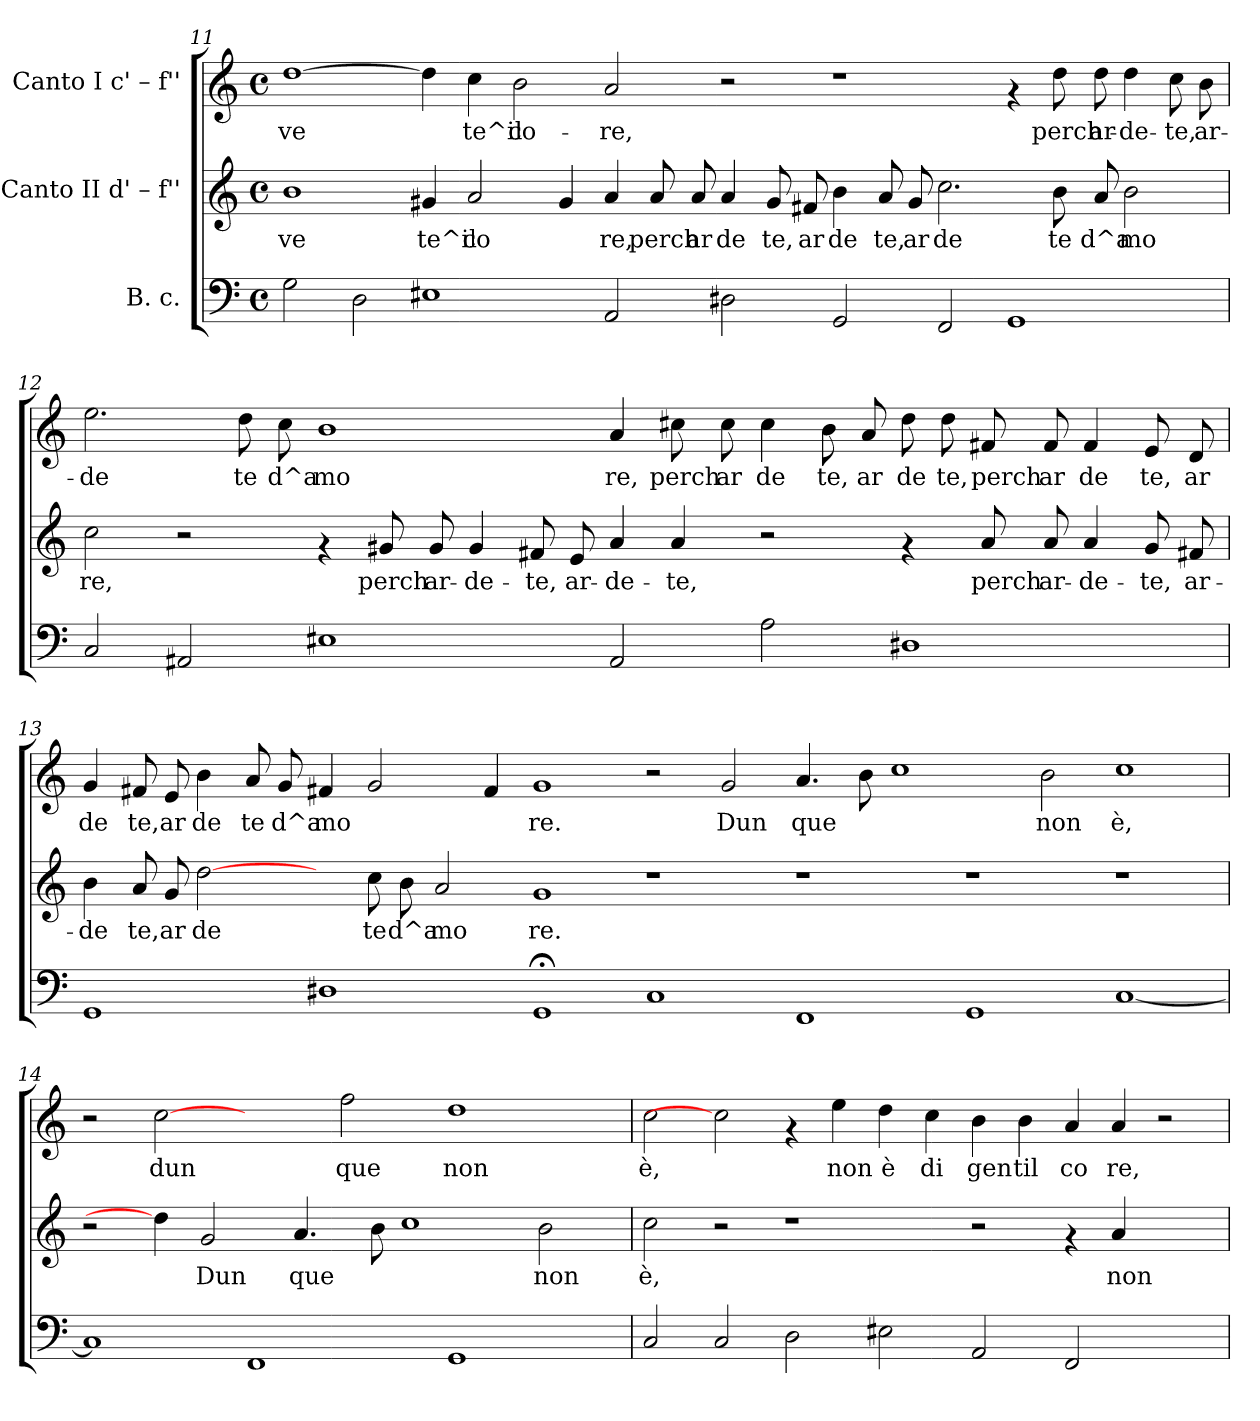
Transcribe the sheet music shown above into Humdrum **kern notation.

**kern	**kern	**text	**kern	**text
*part3	*part2	*part2	*part1	*part1
*staff3	*staff2	*staff2	*staff1	*staff1
*I"B. c.	*I"Canto II  d' – f''	*	*I"Canto I  c' – f''	*
!!LO:PB:g=z
*clefF4	*clefG2	*	*clefG2	*
*k[]	*k[]	*	*k[]	*
*C:	*C:	*	*C:	*
*M4/4	*M4/4	*	*M4/4	*
*met(c)	*met(c)	*	*met(c)	*
=11	=11	=11	=11	=11
!	!	!LO:LY:b:cj	!	!LO:LY:b:cj
2G\	1b	ve	[>1dd	-ve-
2D\	.	.	.	.
!	!	!LO:LY:b:cj	!	!LO:LY:b:cj
1E#	4g#X/	te^il	4dd\]	--
!	!	!LO:LY:b:cj	!	!LO:LY:b:cj
.	2a/	co	4cc\	-te^il
!	!	!	!	!LO:LY:b:cj
.	.	.	2b\	co-
!	!	!LO:LY:b:cj	!	!
.	4g#/	.	.	.
!	!	!LO:LY:b:cj	!	!LO:LY:b:cj
2AA/	4a/	re,	2a/	-re,
!	!	!LO:LY:b:cj	!	!
.	8a/	perch	.	.
!	!	!LO:LY:b:cj	!	!
.	8a/	ar	.	.
!	!	!LO:LY:b:cj	!	!
2D#\	4a/	de	2r	.
!	!	!LO:LY:b:cj	!	!
.	8g#/	te,	.	.
!	!	!LO:LY:b:cj	!	!
.	8f#X/	ar	.	.
!	!	!LO:LY:b:cj	!	!
2GG/	4b\	de	1r	.
!	!	!LO:LY:b:cj	!	!
.	8a/	te,	.	.
!	!	!LO:LY:b:cj	!	!
.	8g#/	ar	.	.
!	!	!LO:LY:b:cj	!	!
2FF/	2.cc\	de	.	.
1GG	.	.	4rf	.
!	!	!LO:LY:b:cj	!	!LO:LY:b:cj
.	8b\	te	8dd\	perch
!	!	!LO:LY:b:cj	!	!LO:LY:b:cj
.	8a/	d^a	8dd\	ar-
!	!	!LO:LY:b:cj	!	!LO:LY:b:cj
.	2b\	mo	4dd\	-de-
!	!	!	!	!LO:LY:b:cj
.	.	.	8cc\	-te,
!	!	!	!	!LO:LY:b:cj
.	.	.	8b\	ar-
!!LO:LB:g=z
=12	=12	=12	=12	=12
!	!	!LO:LY:b:cj	!	!LO:LY:b:cj
2C/	2cc\	re,	2.ee\	-de
2AA#/	2r	.	.	.
!	!	!	!	!LO:LY:b:cj
.	.	.	8dd\	te
!	!	!	!	!LO:LY:b:cj
.	.	.	8cc\	d^a
!	!	!	!	!LO:LY:b:cj
1E#	4rf	.	1b	mo
!	!	!LO:LY:b:cj	!	!
.	8g#X/	perch	.	.
!	!	!LO:LY:b:cj	!	!
.	8g#/	ar-	.	.
!	!	!LO:LY:b:cj	!	!
.	4g#/	-de-	.	.
!	!	!LO:LY:b:cj	!	!
.	8f#X/	-te,	.	.
!	!	!LO:LY:b:cj	!	!
.	8e/	ar-	.	.
!	!	!LO:LY:b:cj	!	!LO:LY:b:cj
2AA#/	4a/	-de-	4a/	re,
!	!	!LO:LY:b:cj	!	!LO:LY:b:cj
.	4a/	-te,	8cc#X\	perch
!	!	!	!	!LO:LY:b:cj
.	.	.	8cc#\	ar
!	!	!	!	!LO:LY:b:cj
2A\	2r	.	4cc#\	de
!	!	!	!	!LO:LY:b:cj
.	.	.	8b\	te,
!	!	!	!	!LO:LY:b:cj
.	.	.	8a/	ar
!	!	!	!	!LO:LY:b:cj
1D#	4rf	.	8dd\	de
!	!	!	!	!LO:LY:b:cj
.	.	.	8dd\	te,
!	!	!LO:LY:b:cj	!	!LO:LY:b:cj
.	8a/	perch	8f#X/	perch
!	!	!LO:LY:b:cj	!	!LO:LY:b:cj
.	8a/	ar-	8f#/	ar
!	!	!LO:LY:b:cj	!	!LO:LY:b:cj
.	4a/	-de-	4f#/	de
!	!	!LO:LY:b:cj	!	!LO:LY:b:cj
.	8g#/	-te,	8e/	te,
!	!	!LO:LY:b:cj	!	!LO:LY:b:cj
.	8f#X/	ar-	8d/	ar
!!LO:LB:g=z
=13	=13	=13	=13	=13
!	!	!LO:LY:b:cj	!	!LO:LY:b:cj
1GG	4b\	-de	4g/	de
!	!	!LO:LY:b:cj	!	!LO:LY:b:cj
.	8a/	te,	8f#X/	te,
!	!	!LO:LY:b:cj	!	!LO:LY:b:cj
.	8g/	ar	8e/	ar
!	!	!LO:LY:b:cj	!	!LO:LY:b:cj
.	[2dd\	de	4b\	de
!	!	!	!	!LO:LY:b:cj
.	.	.	8a/	te
!	!	!	!	!LO:LY:b:cj
.	.	.	8g/	d^a
!	!	!	!	!LO:LY:b:cj
1D#	4ryy	.	4f#X/	mo
!	!	!LO:LY:b:cj	!	!LO:LY:b:cj
.	8cc\	te	2g/	.
!	!	!LO:LY:b:cj	!	!
.	8b\	d^a	.	.
!	!	!LO:LY:b:cj	!	!
.	2a/	mo	.	.
!	!	!	!	!LO:LY:b:cj
.	.	.	4f#/	.
!	!	!LO:LY:b:cj	!	!LO:LY:b:cj
1GG;<	1g	re.	1g	re.
1C	1r	.	2r	.
!	!	!	!	!LO:LY:b:cj
.	.	.	2g/	Dun
!	!	!	!	!LO:LY:b:cj
1FF	1r	.	4.a/	que
!	!	!	!	!LO:LY:b:cj
.	.	.	8b\	.
!	!	!	!	!LO:LY:b:cj
.	.	.	1cc	.
1GG	1r	.	.	.
!	!	!	!	!LO:LY:b:cj
.	.	.	2b\	non
!	!	!	!	!LO:LY:b:cj
[<1C	1r	.	1cc	è,
!!LO:LB:g=z
=14	=14	=14	=14	=14
1C]	2r	.	2r	.
!	!	!	!	!LO:LY:b:cj
.	4dd\]	.	[2cc	dun
!	!	!LO:LY:b:cj	!	!
.	2g/	Dun	.	.
1FF	.	.	2ryy	.
!	!	!LO:LY:b:cj	!	!
.	4.a/	que	.	.
!	!	!	!	!LO:LY:b:cj
.	.	.	2ff\	que
!	!	!LO:LY:b:cj	!	!
.	8b\	.	.	.
!	!	!LO:LY:b:cj	!	!
.	1cc	.	.	.
!	!	!	!	!LO:LY:b:cj
1GG	.	.	1dd	non
!	!	!LO:LY:b:cj	!	!
.	2b\	non	.	.
4ryy	.	.	4ryy	.
=15	=15	=15	=15	=15
!	!	!LO:LY:b:cj	!	!LO:LY:b:cj
2C/	2cc\	è,	2cc\	è,
2C/	2r	.	2cc]	.
2D\	1r	.	4rf	.
!	!	!	!	!LO:LY:b:cj
.	.	.	4ee\	non
!	!	!	!	!LO:LY:b:cj
2E#\	.	.	4dd\	è
!	!	!	!	!LO:LY:b:cj
.	.	.	4cc\	di
!	!	!	!	!LO:LY:b:cj
2AA/	2r	.	4b\	gen
!	!	!	!	!LO:LY:b:cj
.	.	.	4b\	til
!	!	!	!	!LO:LY:b:cj
2FF/	4rf	.	4a/	co
!	!	!LO:LY:b:cj	!	!LO:LY:b:cj
.	4a/	non	4a/	re,
2ryy	2ryy	.	2r	.
=	=	=	=	=
*-	*-	*-	*-	*-
